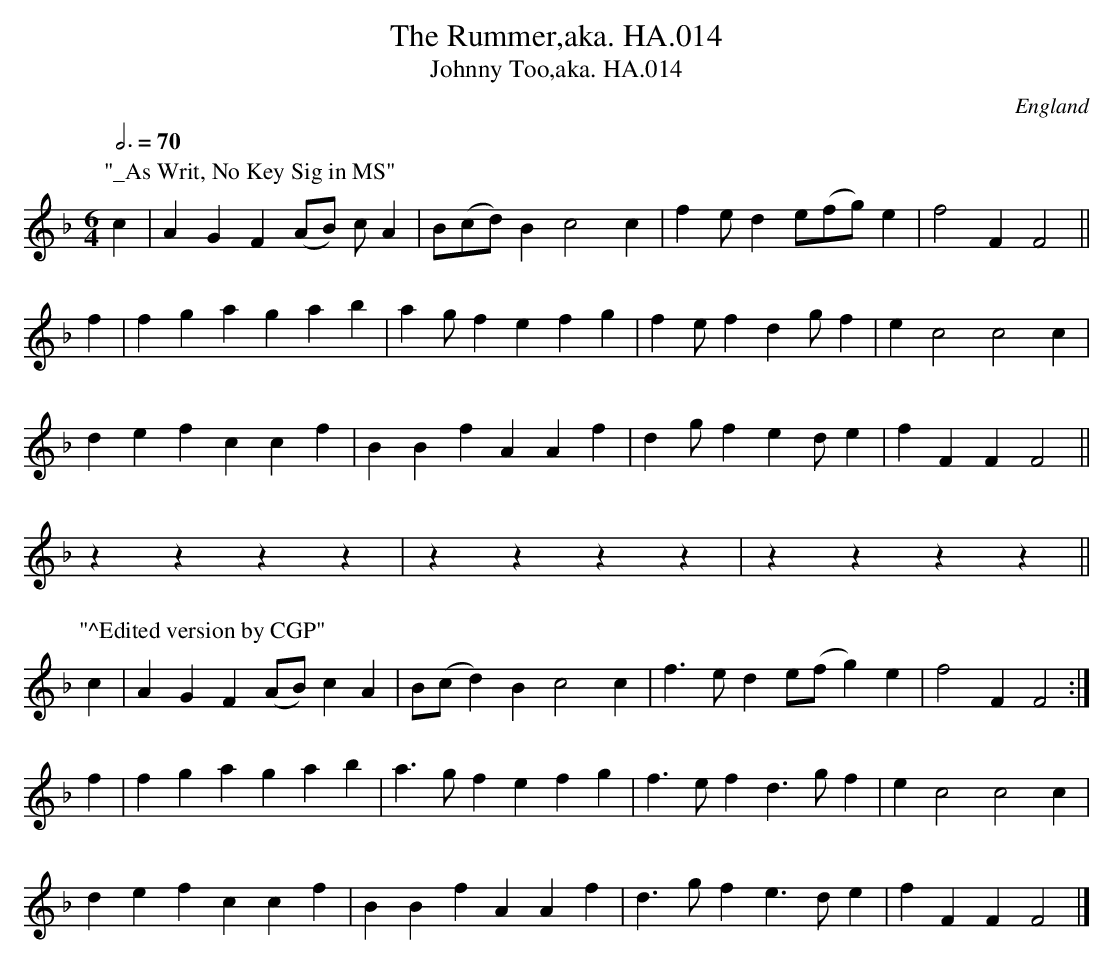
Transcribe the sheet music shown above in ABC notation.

X:1
T:Rummer,aka. HA.014, The
T:Johnny Too,aka. HA.014
M:6/4
L:1/4
Q:3/4=70
O:England
K:F
P:"_As Writ, No Key Sig in MS"
c|AGF (A/B/) c/A|B/(c/d/) B c2c|fe/d e/(f/g/) e|f2F F2||
f|fga gab|ag/f efg|fe/f dg/f|ec2 c2c|
def ccf|BBf AAf|dg/f ed/e|fFF F2||
zzzz|zzzz|zzzz||
P:"^Edited version by CGP"
c|AGF (A/B/) cA|\
B/(c/d) B c2c|f>ed e/(f/g) e|f2F F2:|
f|fga gab|a>gf efg|f>ef d>gf|ec2 c2c|
def ccf|BBf AAf|d>gf e>de|fFF F2|]
